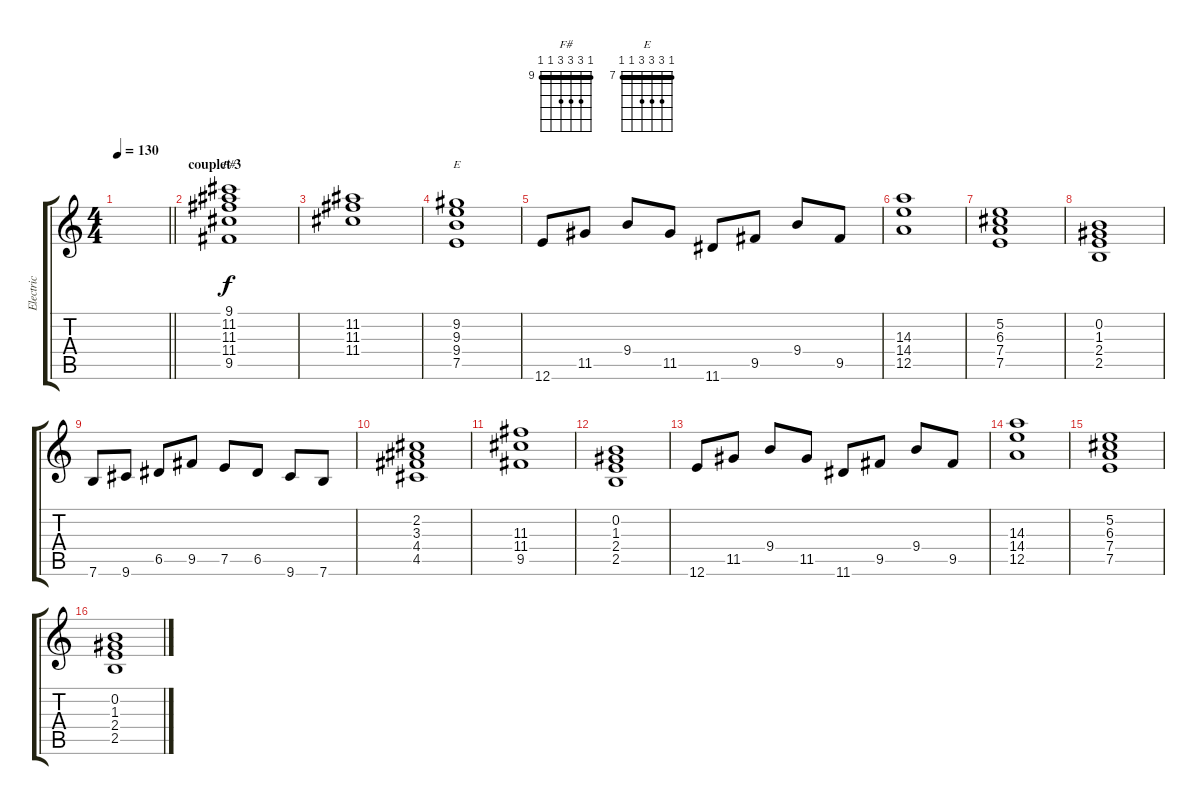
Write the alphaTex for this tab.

\track ("Electric" "Electric") {instrument distortionguitar}
\staff {score tabs}
\tuning (E4 B3 G3 D3 A2 E2) {hide}
\chord ("F#" 9 11 11 11 9 9) {firstfret 9 barre 9}
\chord ("E" 7 9 9 9 7 7) {firstfret 7 barre 7}
\ts (4 4)
\tempo 130
\clef g2
\barLineRight lightlight
\ks c
|
\section ("" "couplet 3")
(9.1 11.2 11.3 11.4 9.5).1{ch "F#"} |
(11.2 11.3 11.4).1 |
(9.2 9.3 9.4 7.5).1{ch "E"} |
12.6.8 11.5.8 9.4.8 11.5.8 11.6.8 9.5.8 9.4.8 9.5.8 |
(14.3 14.4 12.5).1 |
(5.2 6.3 7.4 7.5).1 |
(0.2 1.3 2.4 2.5).1 |
7.6.8 9.6.8 6.5.8 9.5.8 7.5.8 6.5.8 9.6.8 7.6.8 |
(2.2 3.3 4.4 4.5).1 |
(11.3 11.4 9.5).1 |
(0.2 1.3 2.4 2.5).1 |
12.6.8 11.5.8 9.4.8 11.5.8 11.6.8 9.5.8 9.4.8 9.5.8 |
(14.3 14.4 12.5).1 |
(5.2 6.3 7.4 7.5).1 |
(0.2 1.3 2.4 2.5).1
